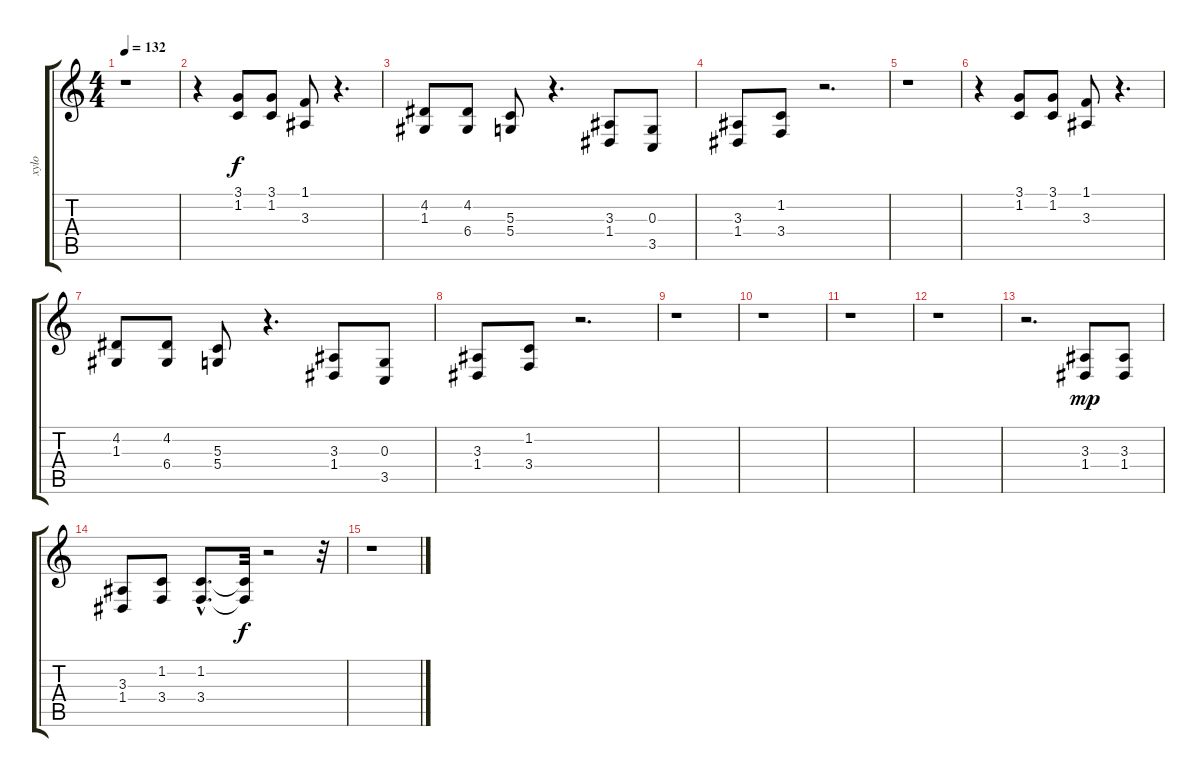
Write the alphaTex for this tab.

\track ("xylo" "xylo") {instrument xylophone}
\staff {score tabs}
\tuning (E4 B3 G3 D3 A2 E2) {hide}
\ts (4 4)
\tempo 132
\clef g2
\ks c
r.1{dy f} |
r.4 (3.1 1.2).8 (3.1 1.2).8 (1.1 3.3).8 r.4{d} |
(4.2 1.3).8 (4.2 6.4).8 (5.3 5.4).8 r.4{d} (3.3 1.4).8 (0.3 3.5).8 |
(3.3 1.4).8 (1.2 3.4).8 r.2{d} |
r.1 |
r.4 (3.1 1.2).8 (3.1 1.2).8 (1.1 3.3).8 r.4{d} |
(4.2 1.3).8 (4.2 6.4).8 (5.3 5.4).8 r.4{d} (3.3 1.4).8 (0.3 3.5).8 |
(3.3 1.4).8 (1.2 3.4).8 r.2{d} |
r.1 |
r.1 |
r.1 |
r.1 |
r.2{d} (3.3 1.4).8{dy mp} (3.3 1.4).8 |
(3.3 1.4).8 (1.2 3.4).8 (1.2{hac} 3.4{hac}).8{d} (1.2{t} 3.4{t}).32{dy f} r.2 r.32 |
r.1
